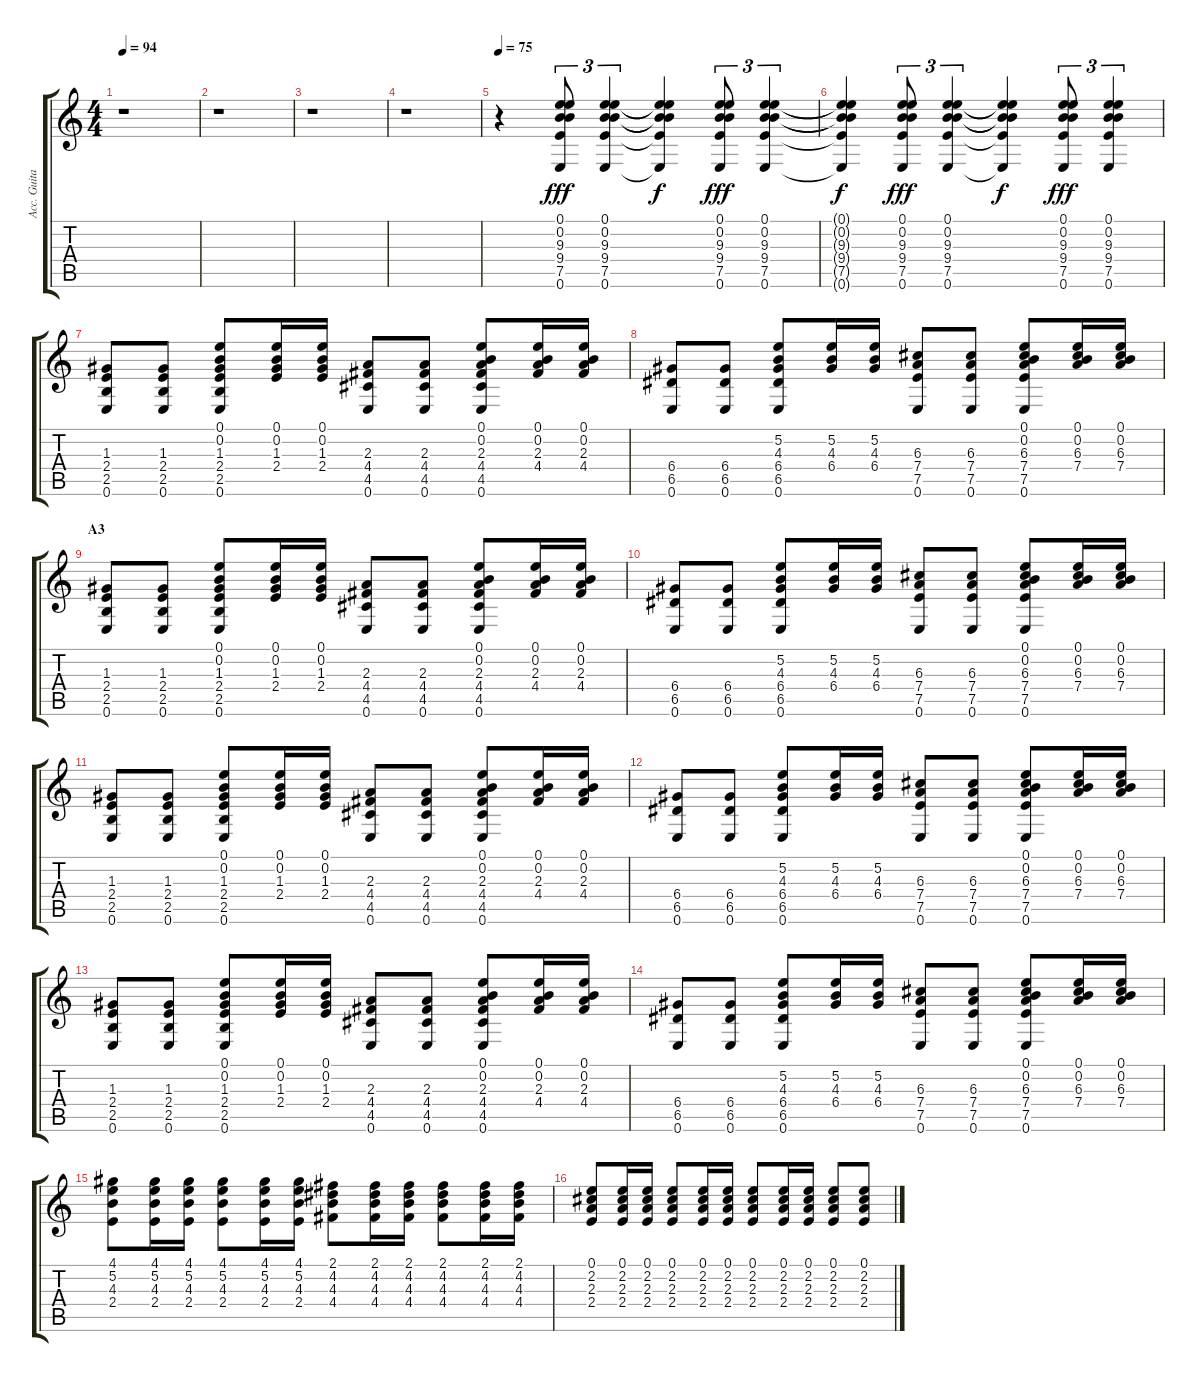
\track ("Acc. Guitar (right)" "Acc. Guita") {instrument acousticguitarnylon}
\staff {score tabs}
\tuning (E4 B3 G3 D3 A2 E2) {hide}
\ts (4 4)
\tempo 94
\clef g2
\ks c
r.1{dy f} |
r.1 |
r.1 |
r.1 |
\tempo 75
r.4 (0.1 0.2 9.3 9.4 7.5 0.6).8{tu (3 2) dy fff} (0.1 0.2 9.3 9.4 7.5 0.6).4{tu (3 2)} (0.1{t} 0.2{t} 9.3{t} 9.4{t} 7.5{t} 0.6{t}).4{dy f} (0.1 0.2 9.3 9.4 7.5 0.6).8{tu (3 2) dy fff} (0.1 0.2 9.3 9.4 7.5 0.6).4{tu (3 2)} |
(0.1{t} 0.2{t} 9.3{t} 9.4{t} 7.5{t} 0.6{t}).4{dy f} (0.1 0.2 9.3 9.4 7.5 0.6).8{tu (3 2) dy fff} (0.1 0.2 9.3 9.4 7.5 0.6).4{tu (3 2)} (0.1{t} 0.2{t} 9.3{t} 9.4{t} 7.5{t} 0.6{t}).4{dy f} (0.1 0.2 9.3 9.4 7.5 0.6).8{tu (3 2) dy fff} (0.1 0.2 9.3 9.4 7.5 0.6).4{tu (3 2)} |
(1.3 2.4 2.5 0.6).8{volume 6} (1.3 2.4 2.5 0.6).8 (0.1 0.2 1.3 2.4 2.5 0.6).8 (0.1 0.2 1.3 2.4).16 (0.1 0.2 1.3 2.4).16 (2.3 4.4 4.5 0.6).8 (2.3 4.4 4.5 0.6).8 (0.1 0.2 2.3 4.4 4.5 0.6).8 (0.1 0.2 2.3 4.4).16 (0.1 0.2 2.3 4.4).16 |
(6.4 6.5 0.6).8 (6.4 6.5 0.6).8 (5.2 4.3 6.4 6.5 0.6).8 (5.2 4.3 6.4).16 (5.2 4.3 6.4).16 (6.3 7.4 7.5 0.6).8 (6.3 7.4 7.5 0.6).8 (0.1 0.2 6.3 7.4 7.5 0.6).8 (0.1 0.2 6.3 7.4).16 (0.1 0.2 6.3 7.4).16 |
\section ("" "A3")
(1.3 2.4 2.5 0.6).8 (1.3 2.4 2.5 0.6).8 (0.1 0.2 1.3 2.4 2.5 0.6).8 (0.1 0.2 1.3 2.4).16 (0.1 0.2 1.3 2.4).16 (2.3 4.4 4.5 0.6).8 (2.3 4.4 4.5 0.6).8 (0.1 0.2 2.3 4.4 4.5 0.6).8 (0.1 0.2 2.3 4.4).16 (0.1 0.2 2.3 4.4).16 |
(6.4 6.5 0.6).8 (6.4 6.5 0.6).8 (5.2 4.3 6.4 6.5 0.6).8 (5.2 4.3 6.4).16 (5.2 4.3 6.4).16 (6.3 7.4 7.5 0.6).8 (6.3 7.4 7.5 0.6).8 (0.1 0.2 6.3 7.4 7.5 0.6).8 (0.1 0.2 6.3 7.4).16 (0.1 0.2 6.3 7.4).16 |
(1.3 2.4 2.5 0.6).8 (1.3 2.4 2.5 0.6).8 (0.1 0.2 1.3 2.4 2.5 0.6).8 (0.1 0.2 1.3 2.4).16 (0.1 0.2 1.3 2.4).16 (2.3 4.4 4.5 0.6).8 (2.3 4.4 4.5 0.6).8 (0.1 0.2 2.3 4.4 4.5 0.6).8 (0.1 0.2 2.3 4.4).16 (0.1 0.2 2.3 4.4).16 |
(6.4 6.5 0.6).8 (6.4 6.5 0.6).8 (5.2 4.3 6.4 6.5 0.6).8 (5.2 4.3 6.4).16 (5.2 4.3 6.4).16 (6.3 7.4 7.5 0.6).8 (6.3 7.4 7.5 0.6).8 (0.1 0.2 6.3 7.4 7.5 0.6).8 (0.1 0.2 6.3 7.4).16 (0.1 0.2 6.3 7.4).16 |
(1.3 2.4 2.5 0.6).8 (1.3 2.4 2.5 0.6).8 (0.1 0.2 1.3 2.4 2.5 0.6).8 (0.1 0.2 1.3 2.4).16 (0.1 0.2 1.3 2.4).16 (2.3 4.4 4.5 0.6).8 (2.3 4.4 4.5 0.6).8 (0.1 0.2 2.3 4.4 4.5 0.6).8 (0.1 0.2 2.3 4.4).16 (0.1 0.2 2.3 4.4).16 |
(6.4 6.5 0.6).8 (6.4 6.5 0.6).8 (5.2 4.3 6.4 6.5 0.6).8 (5.2 4.3 6.4).16 (5.2 4.3 6.4).16 (6.3 7.4 7.5 0.6).8 (6.3 7.4 7.5 0.6).8 (0.1 0.2 6.3 7.4 7.5 0.6).8 (0.1 0.2 6.3 7.4).16 (0.1 0.2 6.3 7.4).16 |
(4.1 5.2 4.3 2.4).8 (4.1 5.2 4.3 2.4).16 (4.1 5.2 4.3 2.4).16 (4.1 5.2 4.3 2.4).8 (4.1 5.2 4.3 2.4).16 (4.1 5.2 4.3 2.4).16 (2.1 4.2 4.3 4.4).8 (2.1 4.2 4.3 4.4).16 (2.1 4.2 4.3 4.4).16 (2.1 4.2 4.3 4.4).8 (2.1 4.2 4.3 4.4).16 (2.1 4.2 4.3 4.4).16 |
(0.1 2.2 2.3 2.4).8 (0.1 2.2 2.3 2.4).16 (0.1 2.2 2.3 2.4).16 (0.1 2.2 2.3 2.4).8 (0.1 2.2 2.3 2.4).16 (0.1 2.2 2.3 2.4).16 (0.1 2.2 2.3 2.4).8 (0.1 2.2 2.3 2.4).16 (0.1 2.2 2.3 2.4).16 (0.1 2.2 2.3 2.4).8 (0.1 2.2 2.3 2.4).8
